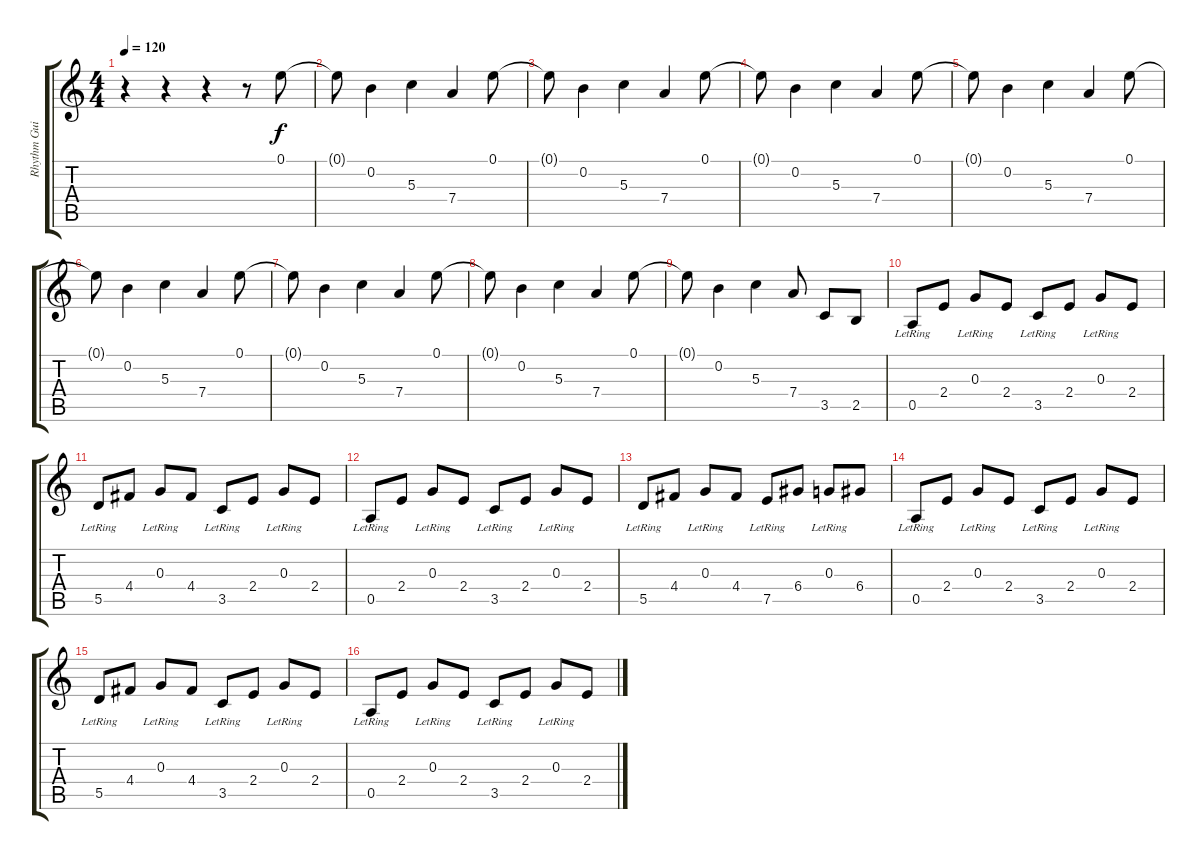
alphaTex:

\track ("Rhythm Guitar 2" "Rhythm Gui") {instrument electricguitarjazz}
\staff {score tabs}
\tuning (E4 B3 G3 D3 A2 E2) {hide}
\ts (4 4)
\tempo 120
\clef g2
\ks c
r.4{dy f} r.4 r.4 r.8 0.1.8 |
0.1{t}.8 0.2.4 5.3.4 7.4.4 0.1.8 |
0.1{t}.8 0.2.4 5.3.4 7.4.4 0.1.8 |
0.1{t}.8 0.2.4 5.3.4 7.4.4 0.1.8 |
0.1{t}.8 0.2.4 5.3.4 7.4.4 0.1.8 |
0.1{t}.8 0.2.4 5.3.4 7.4.4 0.1.8 |
0.1{t}.8 0.2.4 5.3.4 7.4.4 0.1.8 |
0.1{t}.8 0.2.4 5.3.4 7.4.4 0.1.8 |
0.1{t}.8 0.2.4 5.3.4 7.4.8 3.5.8 2.5.8 |
0.5{lr}.8{volume 7 instrument electricguitarjazz} 2.4.8 0.3{lr}.8 2.4.8 3.5{lr}.8 2.4.8 0.3{lr}.8 2.4.8 |
5.5{lr}.8 4.4.8 0.3{lr}.8 4.4.8 3.5{lr}.8 2.4.8 0.3{lr}.8 2.4.8 |
0.5{lr}.8 2.4.8 0.3{lr}.8 2.4.8 3.5{lr}.8 2.4.8 0.3{lr}.8 2.4.8 |
5.5{lr}.8 4.4.8 0.3{lr}.8 4.4.8 7.5{lr}.8 6.4.8 0.3{lr}.8 6.4.8 |
0.5{lr}.8 2.4.8 0.3{lr}.8 2.4.8 3.5{lr}.8 2.4.8 0.3{lr}.8 2.4.8 |
5.5{lr}.8 4.4.8 0.3{lr}.8 4.4.8 3.5{lr}.8 2.4.8 0.3{lr}.8 2.4.8 |
0.5{lr}.8 2.4.8 0.3{lr}.8 2.4.8 3.5{lr}.8 2.4.8 0.3{lr}.8 2.4.8
